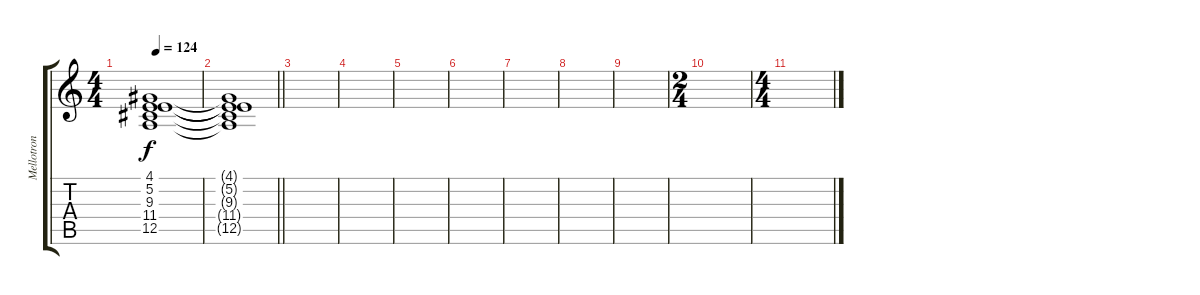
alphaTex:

\track ("Mellotron choir" "Mellotron ") {instrument choiraahs}
\staff {score tabs}
\tuning (E4 B3 G3 D3 A2 E2) {hide}
\ts (4 4)
\tempo 124
\clef g2
\ks c
(4.1 5.2 9.3{t} 11.4{t} 12.5{t}).1{dy f} |
\barLineRight lightlight
(4.1{t} 5.2{t} 9.3{t} 11.4{t} 12.5{t}).1 |
|
|
|
|
|
|
|
\ts (2 4)
|
\ts (4 4)
